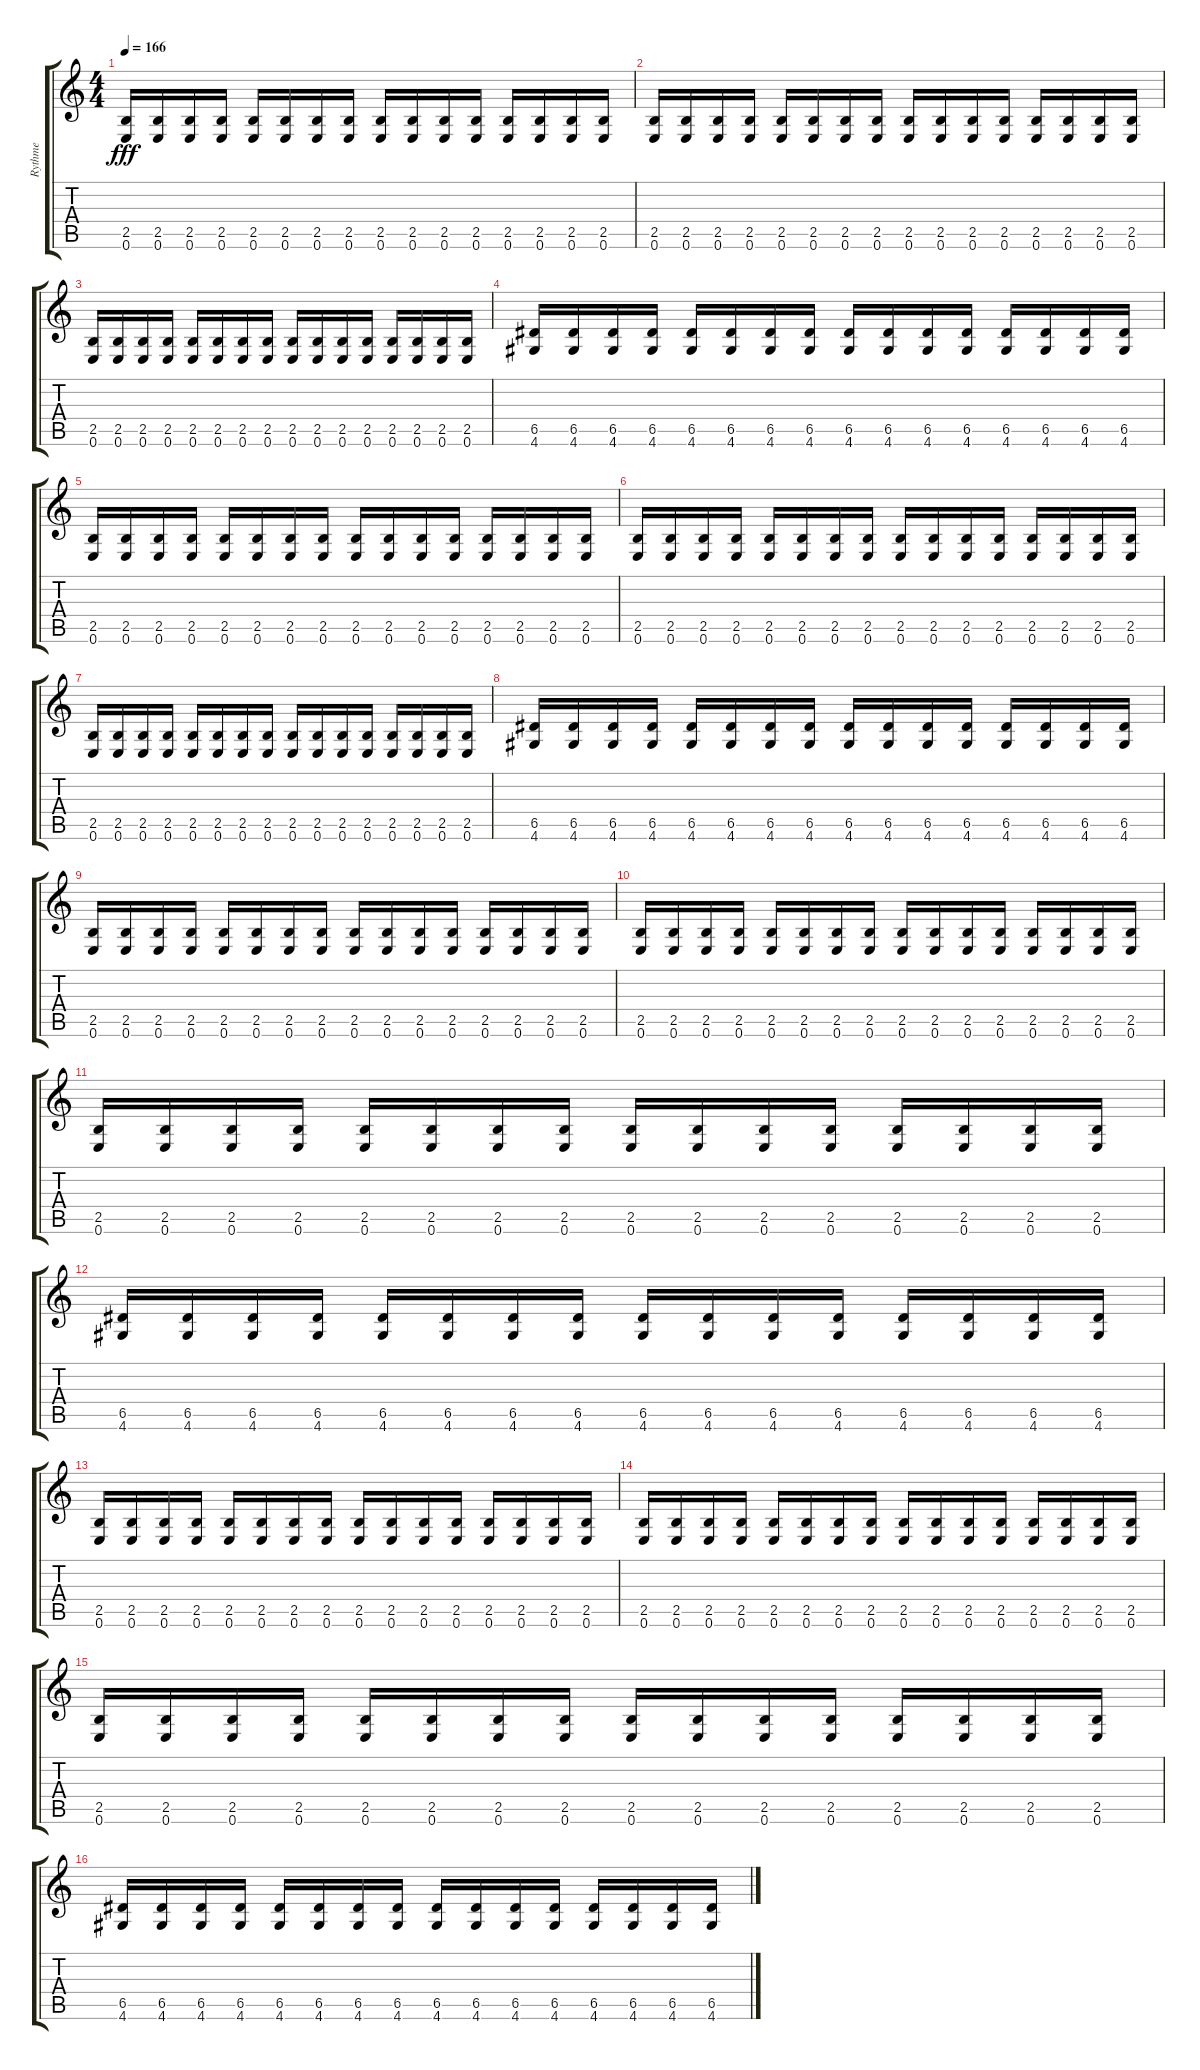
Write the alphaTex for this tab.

\track ("Rythme" "Rythme") {instrument distortionguitar}
\staff {score tabs}
\tuning (E4 B3 G3 D3 A2 E2) {hide}
\ts (4 4)
\tempo 166
\clef g2
\ks c
(2.5 0.6).16{dy fff} (2.5 0.6).16 (2.5 0.6).16 (2.5 0.6).16 (2.5 0.6).16 (2.5 0.6).16 (2.5 0.6).16 (2.5 0.6).16 (2.5 0.6).16 (2.5 0.6).16 (2.5 0.6).16 (2.5 0.6).16 (2.5 0.6).16 (2.5 0.6).16 (2.5 0.6).16 (2.5 0.6).16 |
(2.5 0.6).16 (2.5 0.6).16 (2.5 0.6).16 (2.5 0.6).16 (2.5 0.6).16 (2.5 0.6).16 (2.5 0.6).16 (2.5 0.6).16 (2.5 0.6).16 (2.5 0.6).16 (2.5 0.6).16 (2.5 0.6).16 (2.5 0.6).16 (2.5 0.6).16 (2.5 0.6).16 (2.5 0.6).16 |
(2.5 0.6).16 (2.5 0.6).16 (2.5 0.6).16 (2.5 0.6).16 (2.5 0.6).16 (2.5 0.6).16 (2.5 0.6).16 (2.5 0.6).16 (2.5 0.6).16 (2.5 0.6).16 (2.5 0.6).16 (2.5 0.6).16 (2.5 0.6).16 (2.5 0.6).16 (2.5 0.6).16 (2.5 0.6).16 |
(6.5 4.6).16 (6.5 4.6).16 (6.5 4.6).16 (6.5 4.6).16 (6.5 4.6).16 (6.5 4.6).16 (6.5 4.6).16 (6.5 4.6).16 (6.5 4.6).16 (6.5 4.6).16 (6.5 4.6).16 (6.5 4.6).16 (6.5 4.6).16 (6.5 4.6).16 (6.5 4.6).16 (6.5 4.6).16 |
(2.5 0.6).16 (2.5 0.6).16 (2.5 0.6).16 (2.5 0.6).16 (2.5 0.6).16 (2.5 0.6).16 (2.5 0.6).16 (2.5 0.6).16 (2.5 0.6).16 (2.5 0.6).16 (2.5 0.6).16 (2.5 0.6).16 (2.5 0.6).16 (2.5 0.6).16 (2.5 0.6).16 (2.5 0.6).16 |
(2.5 0.6).16 (2.5 0.6).16 (2.5 0.6).16 (2.5 0.6).16 (2.5 0.6).16 (2.5 0.6).16 (2.5 0.6).16 (2.5 0.6).16 (2.5 0.6).16 (2.5 0.6).16 (2.5 0.6).16 (2.5 0.6).16 (2.5 0.6).16 (2.5 0.6).16 (2.5 0.6).16 (2.5 0.6).16 |
(2.5 0.6).16 (2.5 0.6).16 (2.5 0.6).16 (2.5 0.6).16 (2.5 0.6).16 (2.5 0.6).16 (2.5 0.6).16 (2.5 0.6).16 (2.5 0.6).16 (2.5 0.6).16 (2.5 0.6).16 (2.5 0.6).16 (2.5 0.6).16 (2.5 0.6).16 (2.5 0.6).16 (2.5 0.6).16 |
(6.5 4.6).16 (6.5 4.6).16 (6.5 4.6).16 (6.5 4.6).16 (6.5 4.6).16 (6.5 4.6).16 (6.5 4.6).16 (6.5 4.6).16 (6.5 4.6).16 (6.5 4.6).16 (6.5 4.6).16 (6.5 4.6).16 (6.5 4.6).16 (6.5 4.6).16 (6.5 4.6).16 (6.5 4.6).16 |
(2.5 0.6).16 (2.5 0.6).16 (2.5 0.6).16 (2.5 0.6).16 (2.5 0.6).16 (2.5 0.6).16 (2.5 0.6).16 (2.5 0.6).16 (2.5 0.6).16 (2.5 0.6).16 (2.5 0.6).16 (2.5 0.6).16 (2.5 0.6).16 (2.5 0.6).16 (2.5 0.6).16 (2.5 0.6).16 |
(2.5 0.6).16 (2.5 0.6).16 (2.5 0.6).16 (2.5 0.6).16 (2.5 0.6).16 (2.5 0.6).16 (2.5 0.6).16 (2.5 0.6).16 (2.5 0.6).16 (2.5 0.6).16 (2.5 0.6).16 (2.5 0.6).16 (2.5 0.6).16 (2.5 0.6).16 (2.5 0.6).16 (2.5 0.6).16 |
(2.5 0.6).16 (2.5 0.6).16 (2.5 0.6).16 (2.5 0.6).16 (2.5 0.6).16 (2.5 0.6).16 (2.5 0.6).16 (2.5 0.6).16 (2.5 0.6).16 (2.5 0.6).16 (2.5 0.6).16 (2.5 0.6).16 (2.5 0.6).16 (2.5 0.6).16 (2.5 0.6).16 (2.5 0.6).16 |
(6.5 4.6).16 (6.5 4.6).16 (6.5 4.6).16 (6.5 4.6).16 (6.5 4.6).16 (6.5 4.6).16 (6.5 4.6).16 (6.5 4.6).16 (6.5 4.6).16 (6.5 4.6).16 (6.5 4.6).16 (6.5 4.6).16 (6.5 4.6).16 (6.5 4.6).16 (6.5 4.6).16 (6.5 4.6).16 |
(2.5 0.6).16 (2.5 0.6).16 (2.5 0.6).16 (2.5 0.6).16 (2.5 0.6).16 (2.5 0.6).16 (2.5 0.6).16 (2.5 0.6).16 (2.5 0.6).16 (2.5 0.6).16 (2.5 0.6).16 (2.5 0.6).16 (2.5 0.6).16 (2.5 0.6).16 (2.5 0.6).16 (2.5 0.6).16 |
(2.5 0.6).16 (2.5 0.6).16 (2.5 0.6).16 (2.5 0.6).16 (2.5 0.6).16 (2.5 0.6).16 (2.5 0.6).16 (2.5 0.6).16 (2.5 0.6).16 (2.5 0.6).16 (2.5 0.6).16 (2.5 0.6).16 (2.5 0.6).16 (2.5 0.6).16 (2.5 0.6).16 (2.5 0.6).16 |
(2.5 0.6).16 (2.5 0.6).16 (2.5 0.6).16 (2.5 0.6).16 (2.5 0.6).16 (2.5 0.6).16 (2.5 0.6).16 (2.5 0.6).16 (2.5 0.6).16 (2.5 0.6).16 (2.5 0.6).16 (2.5 0.6).16 (2.5 0.6).16 (2.5 0.6).16 (2.5 0.6).16 (2.5 0.6).16 |
(6.5 4.6).16 (6.5 4.6).16 (6.5 4.6).16 (6.5 4.6).16 (6.5 4.6).16 (6.5 4.6).16 (6.5 4.6).16 (6.5 4.6).16 (6.5 4.6).16 (6.5 4.6).16 (6.5 4.6).16 (6.5 4.6).16 (6.5 4.6).16 (6.5 4.6).16 (6.5 4.6).16 (6.5 4.6).16
